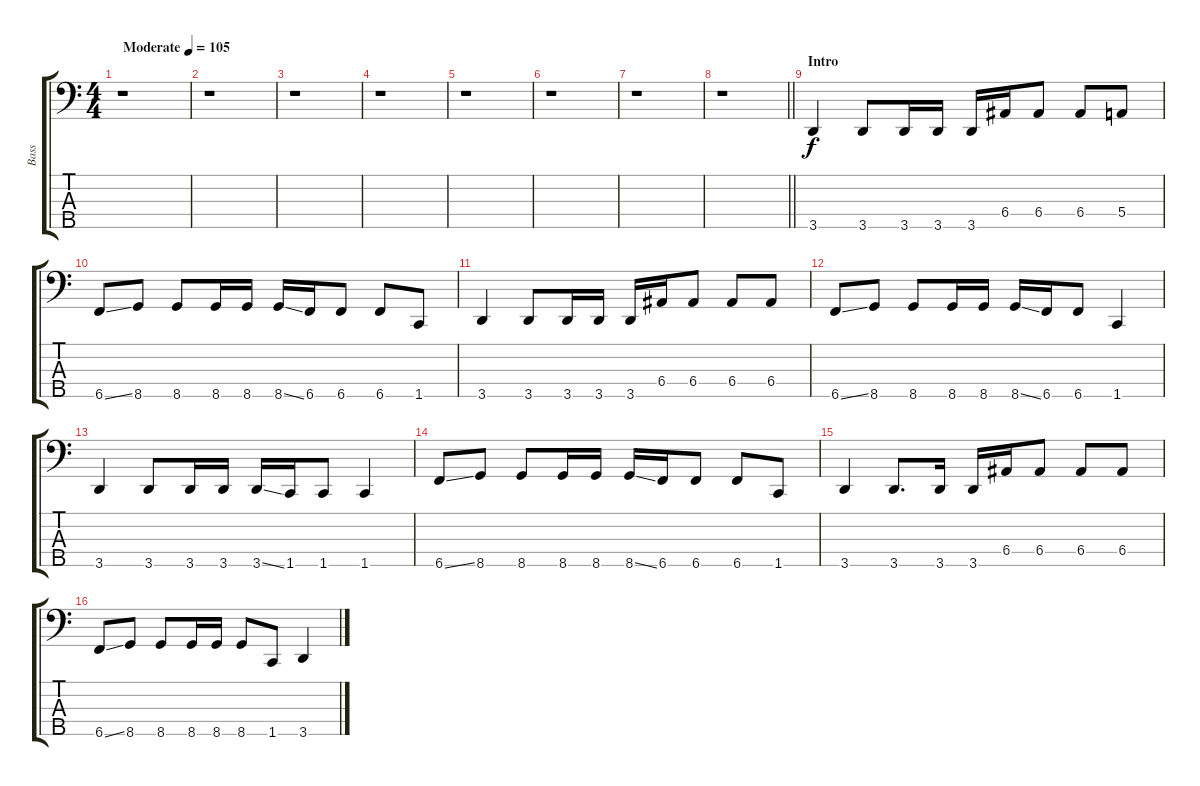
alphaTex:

\track ("Bass" "Bass") {instrument electricbasspick}
\staff {score tabs}
\tuning (G2 D2 A1 E1 B0) {hide}
\ts (4 4)
\tempo (105 "Moderate")
\clef f4
\ks c
r.1{dy f instrument electricbasspick} |
r.1 |
r.1 |
r.1 |
r.1 |
r.1 |
r.1 |
\barLineRight lightlight
r.1 |
\section ("" "Intro")
3.5.4 3.5.8 3.5.16 3.5.16 3.5.16 6.4.16 6.4.8 6.4.8 5.4.8 |
6.5{ss}.8 8.5.8 8.5.8 8.5.16 8.5.16 8.5{ss}.16 6.5.16 6.5.8 6.5.8 1.5.8 |
3.5.4 3.5.8 3.5.16 3.5.16 3.5.16 6.4.16 6.4.8 6.4.8 6.4.8 |
6.5{ss}.8 8.5.8 8.5.8 8.5.16 8.5.16 8.5{ss}.16 6.5.16 6.5.8 1.5.4 |
3.5.4 3.5.8 3.5.16 3.5.16 3.5{ss}.16 1.5.16 1.5.8 1.5.4 |
6.5{ss}.8 8.5.8 8.5.8 8.5.16 8.5.16 8.5{ss}.16 6.5.16 6.5.8 6.5.8 1.5.8 |
3.5.4 3.5.8{d} 3.5.16 3.5.16 6.4.16 6.4.8 6.4.8 6.4.8 |
6.5{ss}.8 8.5.8 8.5.8 8.5.16 8.5.16 8.5.8 1.5.8 3.5.4
